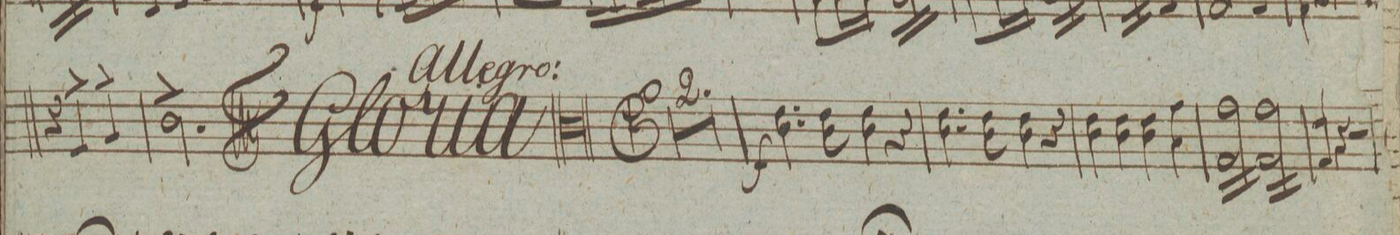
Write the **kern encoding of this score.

**kern	**dynam
*I"Alto Viola.	*
*clefC3	*
*k[]	*
*met(c|)	*
*M2/2	*
1r	.
=2	=2
1r	.
=3	=3
4.e\ 4.c\	f
8e\ 8c\	.
4e\ 4c\	.
4r	.
=4	=4
4.e\ 4.c\	.
8e\ 8c\	.
4e\ 4c\	.
4r	.
=5	=5
4e\ 4c\	.
4e\ 4c\	.
4e\ 4c\	.
4g\ 4B\	.
=6	=6
*2\right	*
*tremolo	*
16g\ 16G\LL	.
16g\ 16G\	.
16g\ 16G\	.
16g\ 16G\	.
16g\ 16G\	.
16g\ 16G\	.
16g\ 16G\	.
16g\ 16G\JJ	.
16g\ 16G\LL	.
16g\ 16G\	.
16g\ 16G\	.
16g\ 16G\	.
16g\ 16G\	.
16g\ 16G\	.
16g\ 16G\	.
16g\ 16G\JJ	.
*Xtremolo	*
=7	=7
4e/ 4G/	.
4r	.
2r	.
=8	=8
*-	*-
